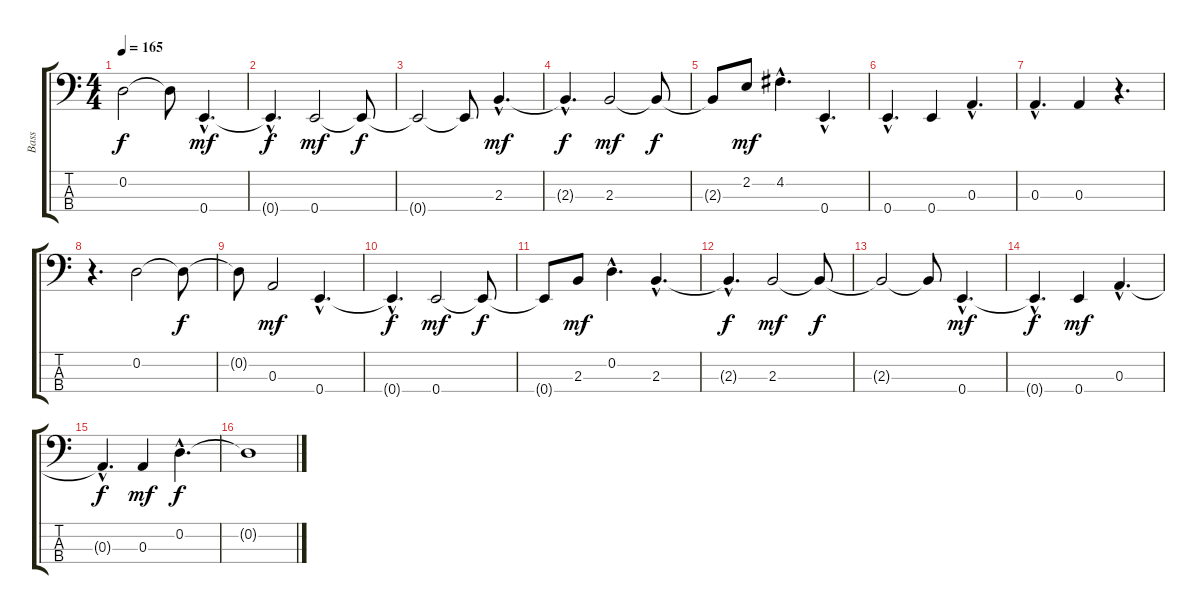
\track ("Bass" "Bass") {instrument fretlessbass}
\staff {score tabs}
\tuning (G2 D2 A1 E1) {hide}
\ts (4 4)
\tempo 165
\clef f4
\ks c
0.2{t}.2{dy f} 0.2{t}.8 0.4{hac}.4{d dy mf} |
0.4{hac t}.4{d dy f} 0.4.2{dy mf} 0.4{t}.8{dy f} |
0.4{t}.2 0.4{t}.8 2.3{hac}.4{d dy mf} |
2.3{hac t}.4{d dy f} 2.3.2{dy mf} 2.3{t}.8{dy f} |
2.3{t}.8 2.2.8{dy mf} 4.2{hac}.4{d} 0.4{hac}.4{d} |
0.4{hac}.4{d} 0.4.4 0.3{hac}.4{d} |
0.3{hac}.4{d} 0.3.4 r.4{d} |
r.4{d} 0.2.2 0.2{t}.8{dy f} |
0.2{t}.8 0.3.2{dy mf} 0.4{hac}.4{d} |
0.4{hac t}.4{d dy f} 0.4.2{dy mf} 0.4{t}.8{dy f} |
0.4{t}.8 2.3.8{dy mf} 0.2{hac}.4{d} 2.3{hac}.4{d} |
2.3{hac t}.4{d dy f} 2.3.2{dy mf} 2.3{t}.8{dy f} |
2.3{t}.2 2.3{t}.8 0.4{hac}.4{d dy mf} |
0.4{hac t}.4{d dy f} 0.4.4{dy mf} 0.3{hac}.4{d} |
0.3{hac t}.4{d dy f} 0.3.4{dy mf} 0.2{hac}.4{d dy f} |
0.2{t}.1
